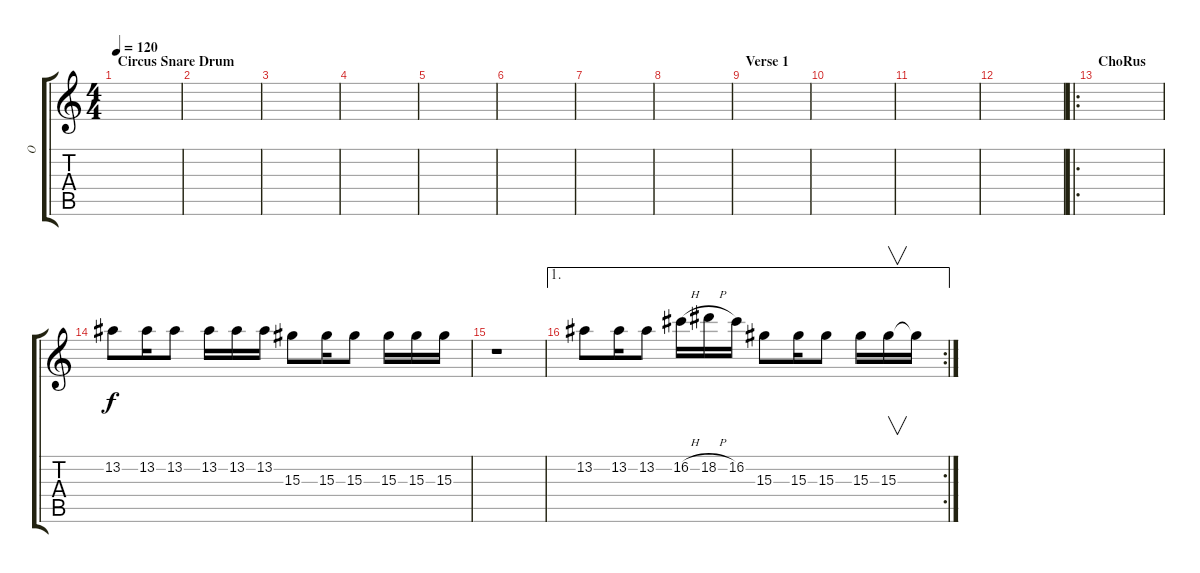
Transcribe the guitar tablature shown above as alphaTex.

\track ("O" "O") {instrument electricguitarjazz}
\staff {score tabs}
\tuning (D4 A3 F3 C3 G2 C2) {hide}
\ts (4 4)
\section ("" "Circus Snare Drum")
\tempo 120
\clef g2
\ks c
|
|
|
|
|
|
|
|
\section ("" "Verse 1")
|
|
|
|
\ro
\section ("" "ChoRus")
|
13.2.8 13.2.16 13.2.8 13.2.16 13.2.16 13.2.16 15.3.8 15.3.16 15.3.8 15.3.16 15.3.16 15.3.16 |
r.1 |
\ae 1
\rc 2
13.2.8 13.2.16 13.2.8 16.2{h}.16 18.2{h}.16 16.2.16 15.3.8 15.3.16 15.3.8 15.3.16 15.3.16{v} 15.3{t}.16
